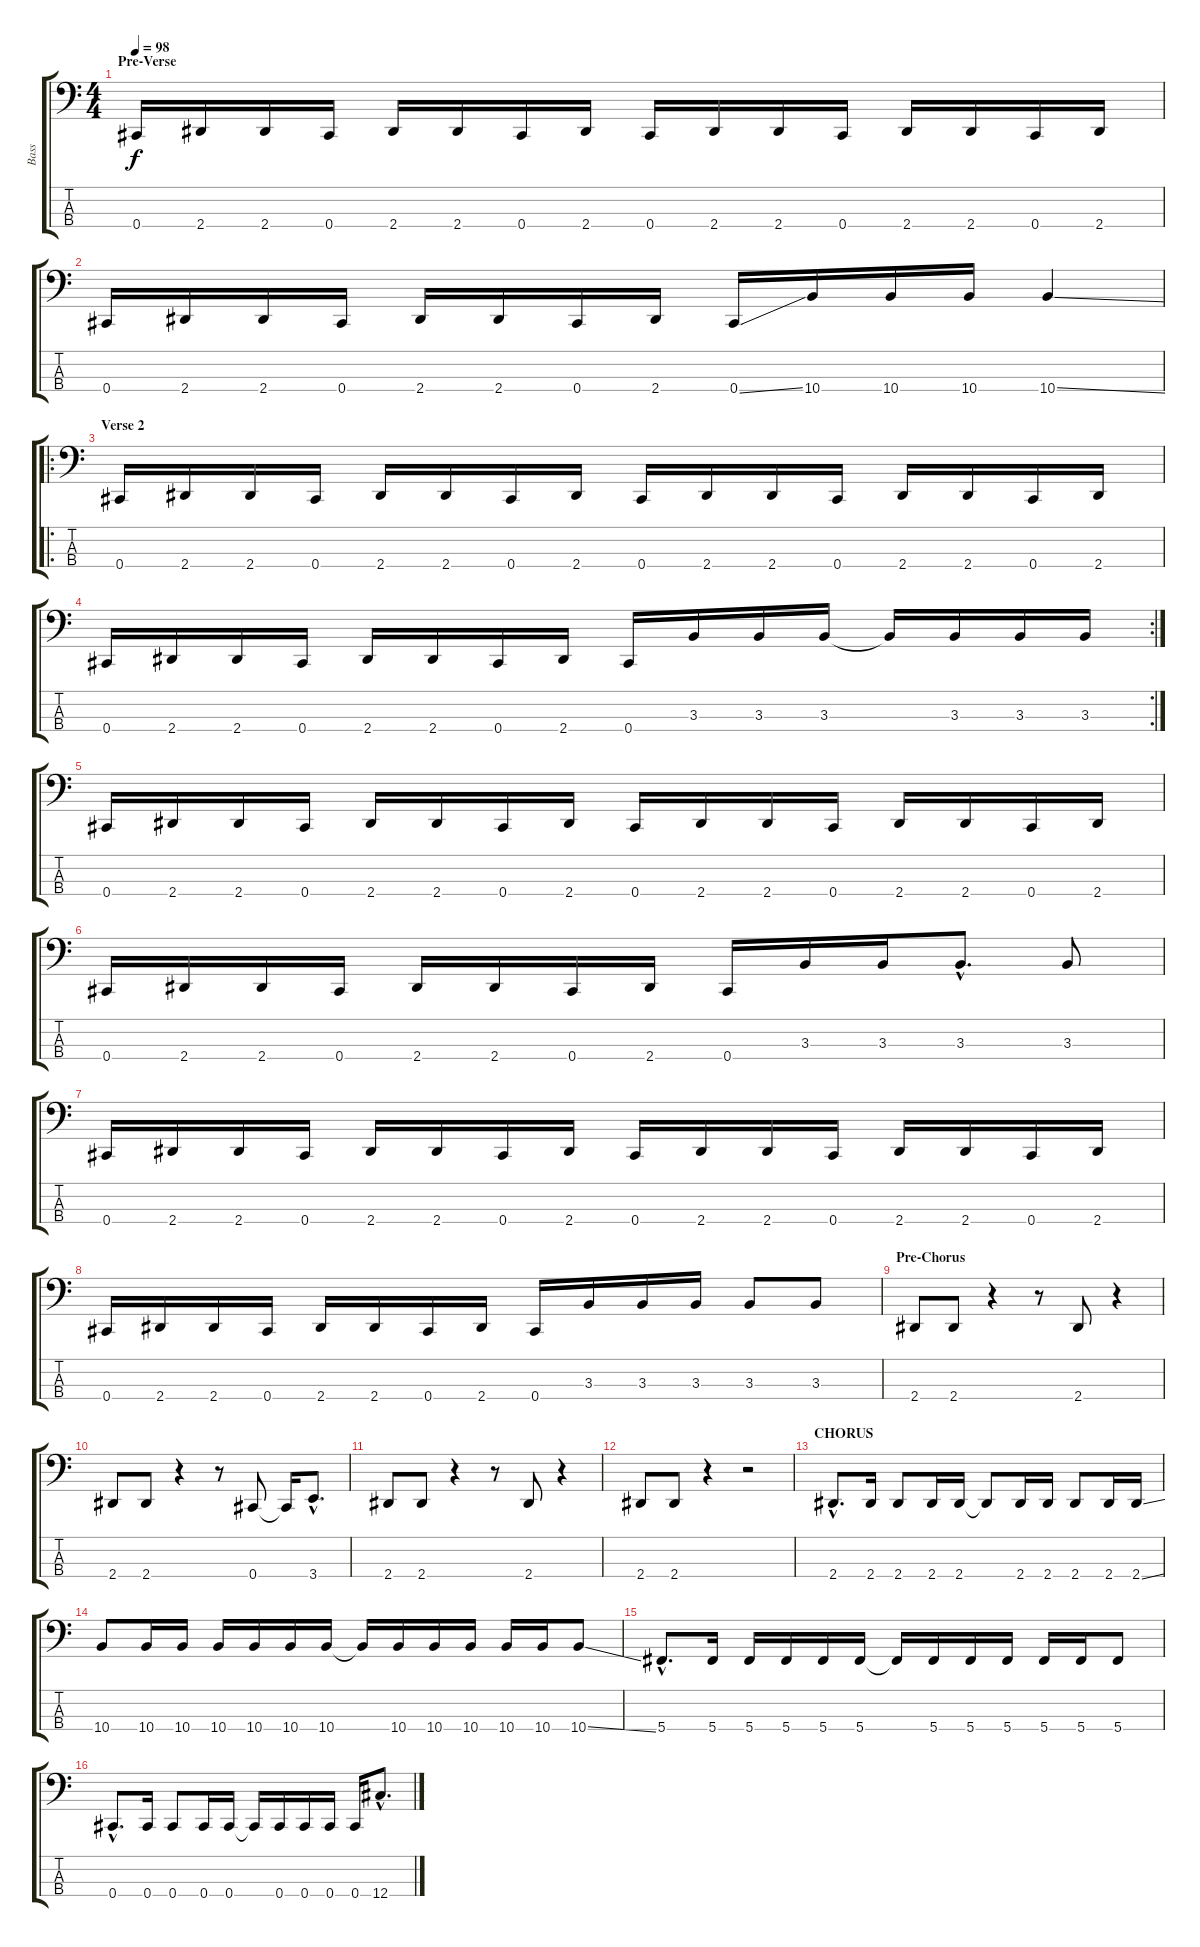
\track ("Bass" "Bass") {instrument electricbassfinger}
\staff {score tabs}
\tuning (Gb2 Db2 Ab1 Db1) {hide}
\ts (4 4)
\section ("" "Pre-Verse")
\tempo 98
\clef f4
\ks c
0.4.16{dy f} 2.4.16 2.4.16 0.4.16 2.4.16 2.4.16 0.4.16 2.4.16 0.4.16 2.4.16 2.4.16 0.4.16 2.4.16 2.4.16 0.4.16 2.4.16 |
0.4.16 2.4.16 2.4.16 0.4.16 2.4.16 2.4.16 0.4.16 2.4.16 0.4{ss}.16 10.4.16 10.4.16 10.4.16 10.4{ss}.4 |
\ro
\section ("" "Verse 2")
0.4.16 2.4.16 2.4.16 0.4.16 2.4.16 2.4.16 0.4.16 2.4.16 0.4.16 2.4.16 2.4.16 0.4.16 2.4.16 2.4.16 0.4.16 2.4.16 |
\rc 2
0.4.16 2.4.16 2.4.16 0.4.16 2.4.16 2.4.16 0.4.16 2.4.16 0.4.16 3.3.16 3.3.16 3.3.16 3.3{t}.16 3.3.16 3.3.16 3.3.16 |
0.4.16 2.4.16 2.4.16 0.4.16 2.4.16 2.4.16 0.4.16 2.4.16 0.4.16 2.4.16 2.4.16 0.4.16 2.4.16 2.4.16 0.4.16 2.4.16 |
0.4.16 2.4.16 2.4.16 0.4.16 2.4.16 2.4.16 0.4.16 2.4.16 0.4.16 3.3.16 3.3.16 3.3{hac}.8{d} 3.3.8 |
0.4.16 2.4.16 2.4.16 0.4.16 2.4.16 2.4.16 0.4.16 2.4.16 0.4.16 2.4.16 2.4.16 0.4.16 2.4.16 2.4.16 0.4.16 2.4.16 |
0.4.16 2.4.16 2.4.16 0.4.16 2.4.16 2.4.16 0.4.16 2.4.16 0.4.16 3.3.16 3.3.16 3.3.16 3.3.8 3.3.8 |
\section ("" "Pre-Chorus")
2.4.8 2.4.8 r.4 r.8 2.4.8 r.4 |
2.4.8 2.4.8 r.4 r.8 0.4.8 0.4{t}.16 3.4{hac}.8{d} |
2.4.8 2.4.8 r.4 r.8 2.4.8 r.4 |
2.4.8 2.4.8 r.4 r.2 |
\section ("" "CHORUS")
2.4{hac}.8{d} 2.4.16 2.4.8 2.4.16 2.4.16 2.4{t}.8 2.4.16 2.4.16 2.4.8 2.4.16 2.4{ss}.16 |
10.4.8 10.4.16 10.4.16 10.4.16 10.4.16 10.4.16 10.4.16 10.4{t}.16 10.4.16 10.4.16 10.4.16 10.4.16 10.4.16 10.4{ss}.8 |
5.4{hac}.8{d} 5.4.16 5.4.16 5.4.16 5.4.16 5.4.16 5.4{t}.16 5.4.16 5.4.16 5.4.16 5.4.16 5.4.16 5.4.8 |
0.4{hac}.8{d} 0.4.16 0.4.8 0.4.16 0.4.16 0.4{t}.16 0.4.16 0.4.16 0.4.16 0.4.16 12.4{hac}.8{d}
